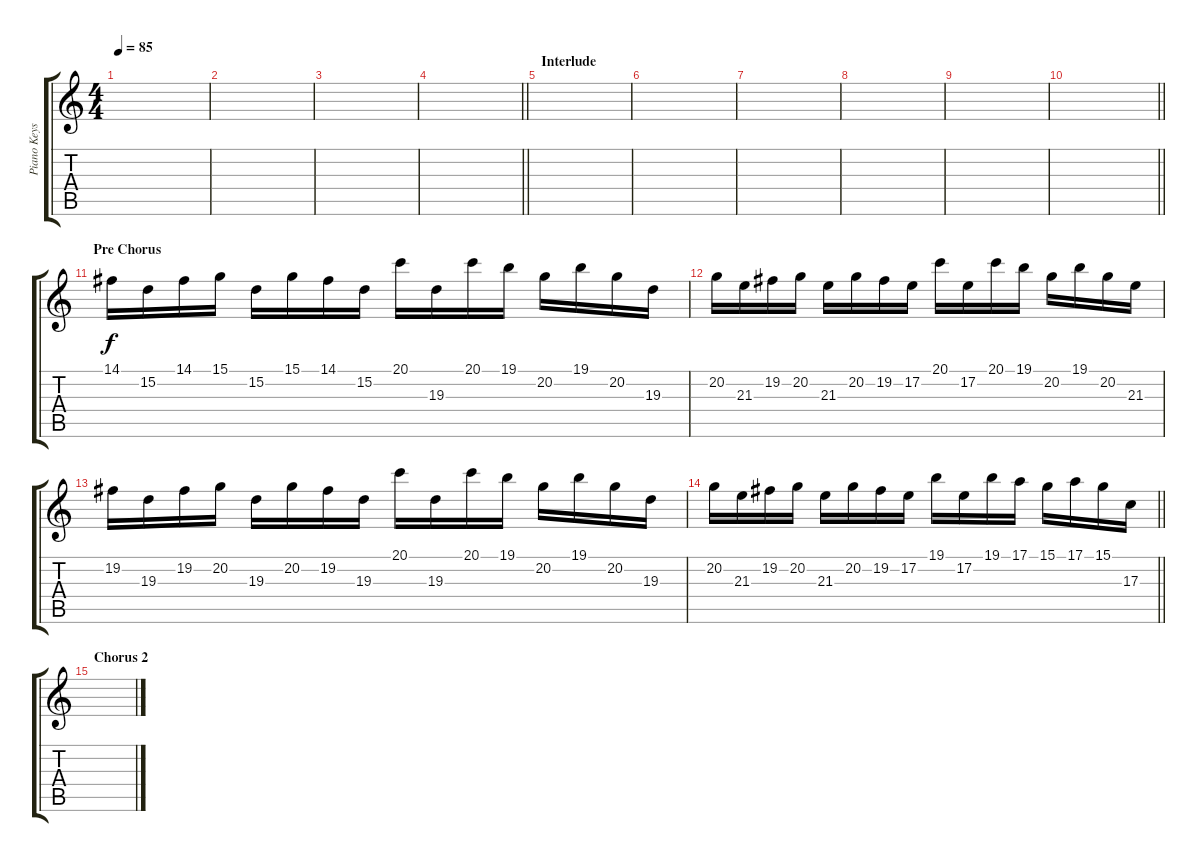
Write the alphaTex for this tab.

\track ("Piano Keys" "Piano Keys") {instrument electricgrandpiano}
\staff {score tabs}
\tuning (E4 B3 G3 D3 A2 E2) {hide}
\ts (4 4)
\tempo 85
\clef g2
\ks c
|
|
|
\barLineRight lightlight
|
\section ("" "Interlude")
|
|
|
|
|
\barLineRight lightlight
|
\section ("" "Pre Chorus")
14.1.16 15.2.16 14.1.16 15.1.16 15.2.16 15.1.16 14.1.16 15.2.16 20.1.16 19.3.16 20.1.16 19.1.16 20.2.16 19.1.16 20.2.16 19.3.16 |
20.2.16 21.3.16 19.2.16 20.2.16 21.3.16 20.2.16 19.2.16 17.2.16 20.1.16 17.2.16 20.1.16 19.1.16 20.2.16 19.1.16 20.2.16 21.3.16 |
19.2.16 19.3.16 19.2.16 20.2.16 19.3.16 20.2.16 19.2.16 19.3.16 20.1.16 19.3.16 20.1.16 19.1.16 20.2.16 19.1.16 20.2.16 19.3.16 |
\barLineRight lightlight
20.2.16 21.3.16 19.2.16 20.2.16 21.3.16 20.2.16 19.2.16 17.2.16 19.1.16 17.2.16 19.1.16 17.1.16 15.1.16 17.1.16 15.1.16 17.3.16 |
\section ("" "Chorus 2")
